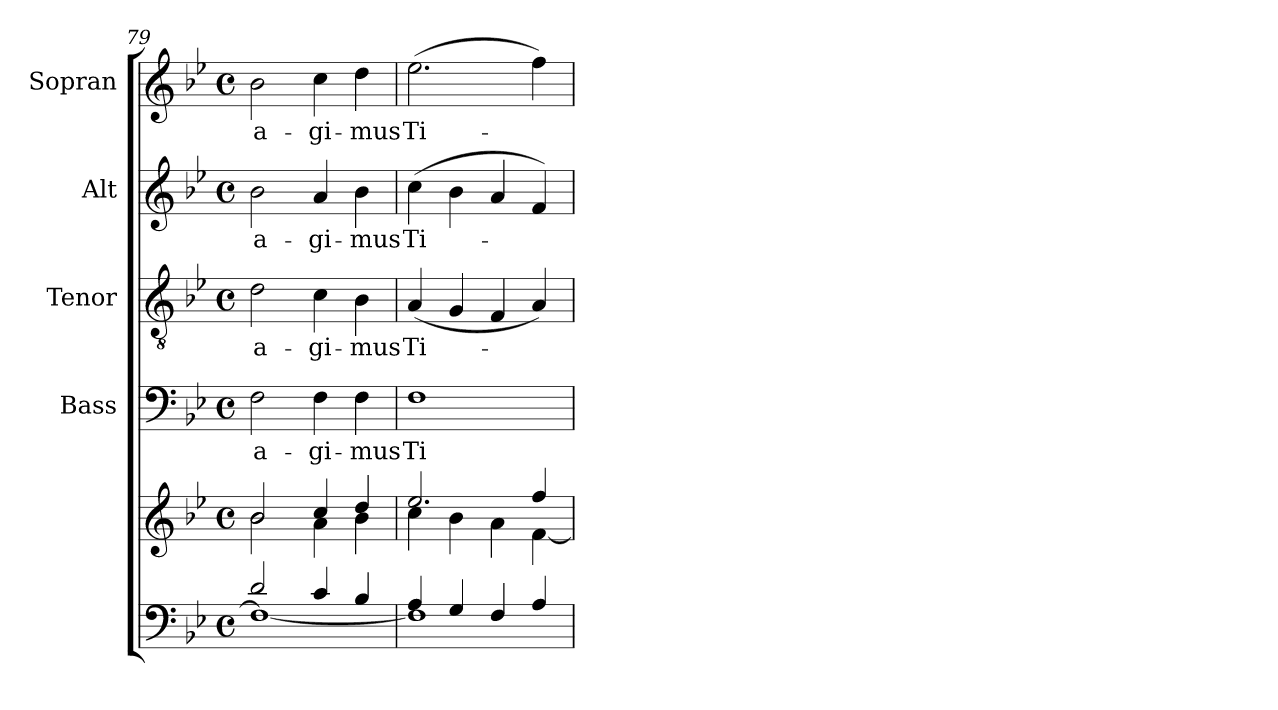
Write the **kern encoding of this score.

**kern	**kern	**kern	**text	**kern	**text	**kern	**text	**kern	**text
*part5	*part5	*part4	*part4	*part3	*part3	*part2	*part2	*part1	*part1
*staff6	*staff5	*staff4	*staff4	*staff3	*staff3	*staff2	*staff2	*staff1	*staff1
*	*	*I"Bass	*	*I"Tenor	*	*I"Alt	*	*I"Sopran	*
*	*	*I'B.	*	*I'T.	*	*I'A.	*	*I'S.	*
*clefF4	*clefG2	*clefF4	*	*clefGv2	*	*clefG2	*	*clefG2	*
*k[b-e-]	*k[b-e-]	*k[b-e-]	*	*k[b-e-]	*	*k[b-e-]	*	*k[b-e-]	*
*B-:	*B-:	*B-:	*	*B-:	*	*B-:	*	*B-:	*
*M4/4	*M4/4	*M4/4	*	*M4/4	*	*M4/4	*	*M4/4	*
*met(c)	*met(c)	*met(c)	*	*met(c)	*	*met(c)	*	*met(c)	*
=79	=79	=79	=79	=79	=79	=79	=79	=79	=79
*^	*^	*	*	*	*	*	*	*	*
!	!	!	!	!	!LO:LY:b	!	!LO:LY:b	!	!LO:LY:b	!	!LO:LY:b
2d/	1F_	2b-/	2b-\	2F\	a-	2d\	a-	2b-\	a-	2b-\	a-
!	!	!	!	!	!LO:LY:b	!	!LO:LY:b	!	!LO:LY:b	!	!LO:LY:b
4c/	.	4cc/	4a\	4F\	-gi-	4c\	-gi-	4a/	-gi-	4cc\	-gi-
!	!	!	!	!	!LO:LY:b	!	!LO:LY:b	!	!LO:LY:b	!	!LO:LY:b
4B-/	.	4dd/	4b-\	4F\	-mus	4B-\	-mus	4b-\	-mus	4dd\	-mus
=80	=80	=80	=80	=80	=80	=80	=80	=80	=80	=80	=80
!	!	!	!	!	!LO:LY:b	!	!LO:LY:b	!	!LO:LY:b	!	!LO:LY:b
4A/	1F]	2.ee-/	4cc\	1F	Ti-	(<4A/	Ti-	(>4cc\	Ti-	(>2.ee-\	Ti-
4G/	.	.	4b-\	.	.	4G/	.	4b-\	.	.	.
4F/	.	.	4a\	.	.	4F/	.	4a/	.	.	.
4A/	.	4ff/	[<4f\	.	.	4A/)	.	4f/)	.	4ff\)	.
*v	*v	*	*	*	*	*	*	*	*	*	*
*	*v	*v	*	*	*	*	*	*	*	*
=	=	=	=	=	=	=	=	=	=
*-	*-	*-	*-	*-	*-	*-	*-	*-	*-
